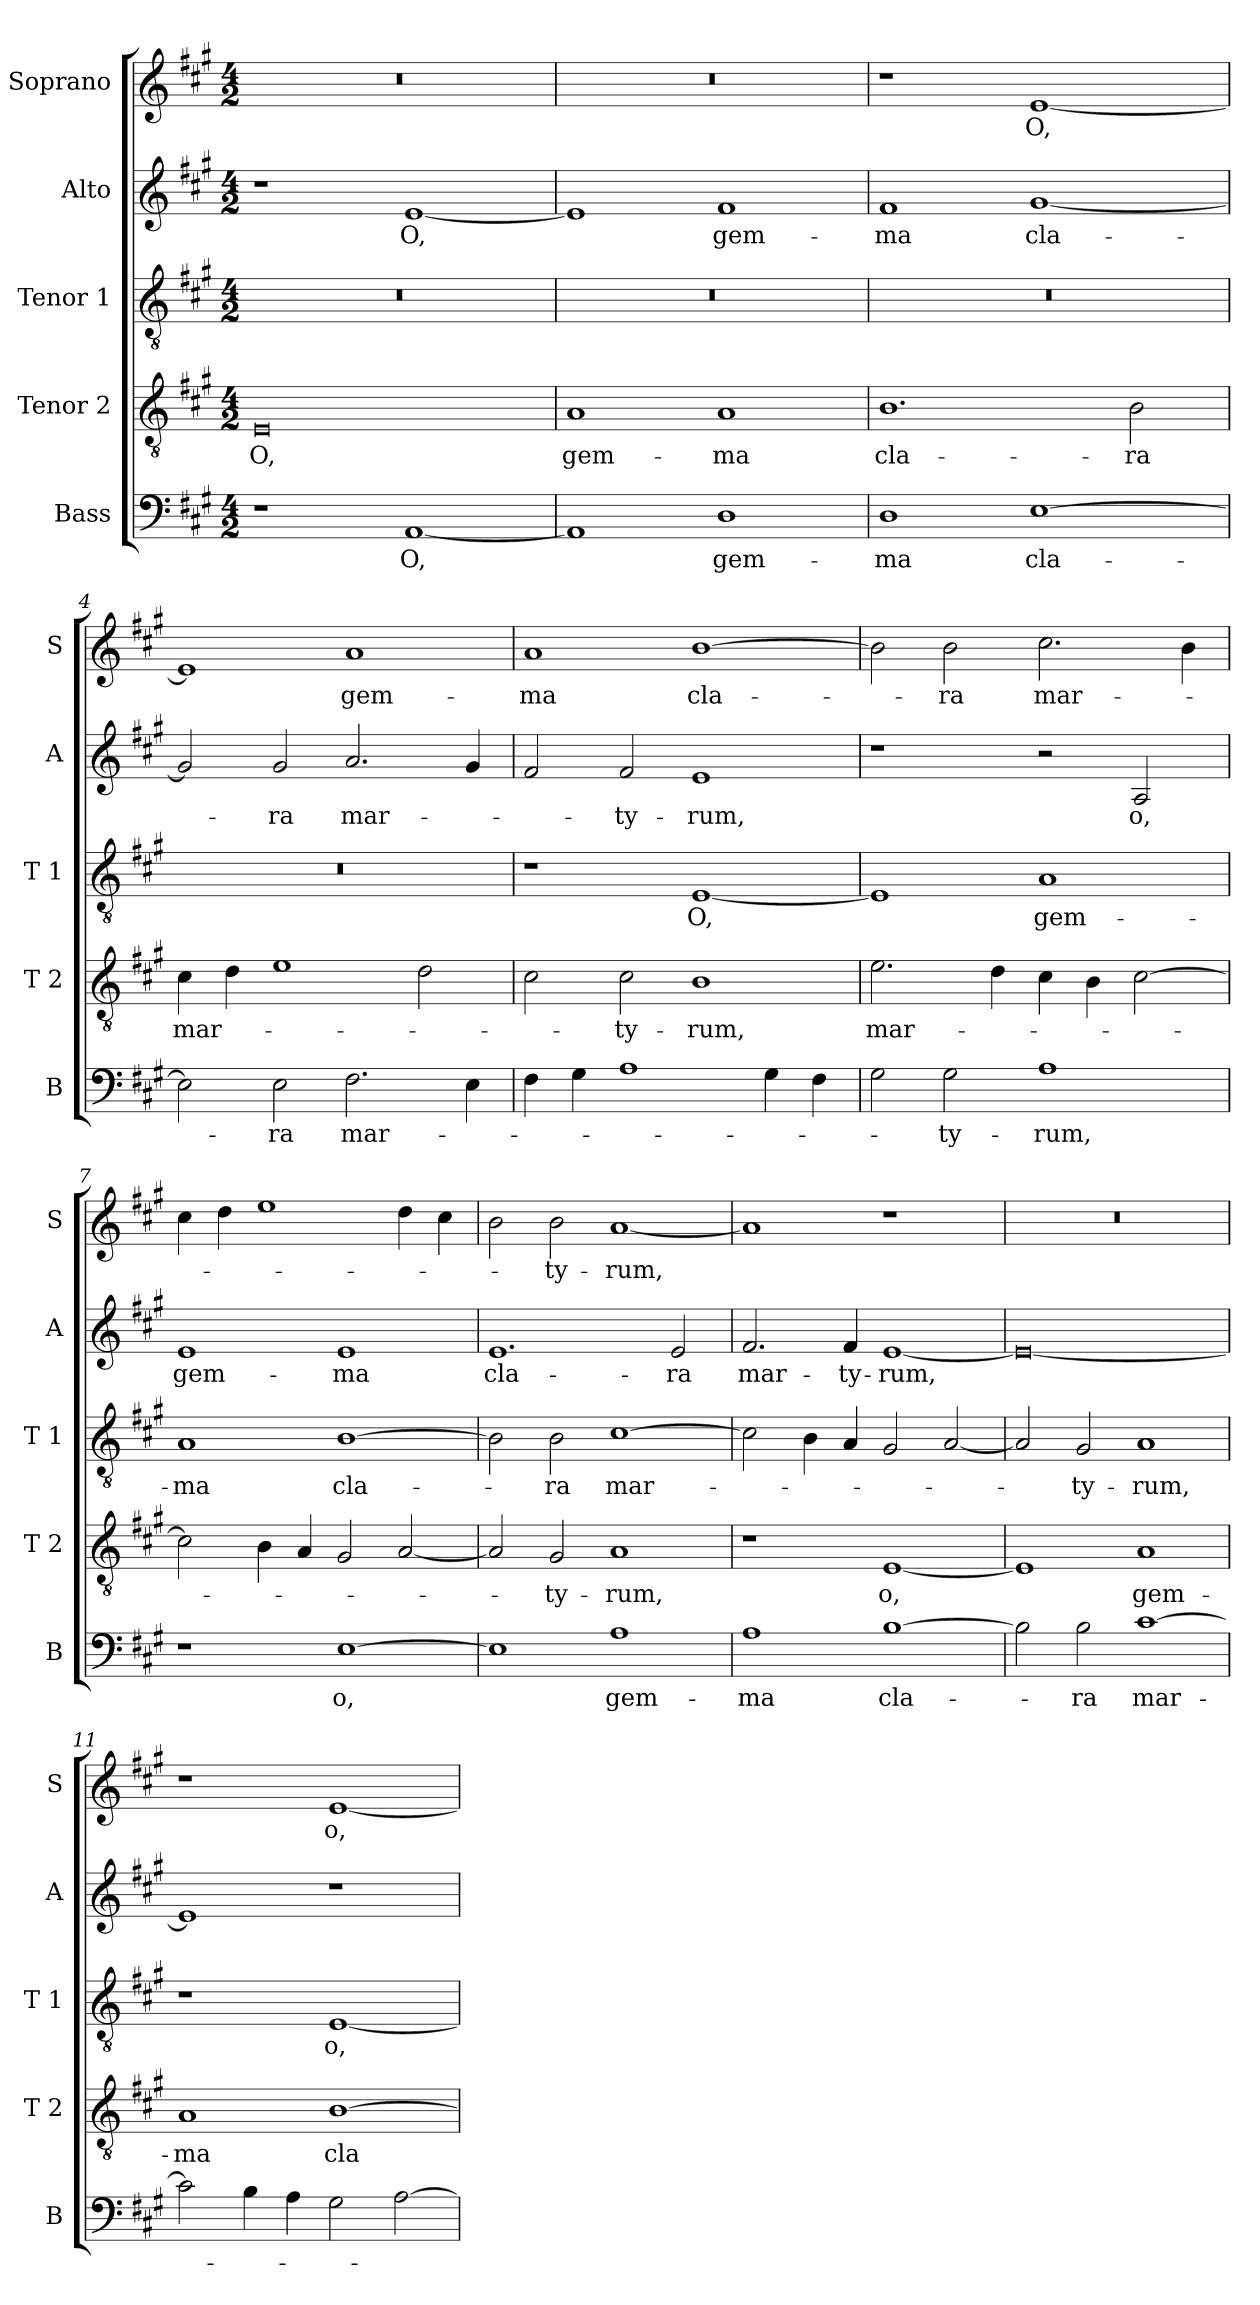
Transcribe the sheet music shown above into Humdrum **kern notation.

**kern	**text	**kern	**text	**kern	**text	**kern	**text	**kern	**text
*part5	*part5	*part4	*part4	*part3	*part3	*part2	*part2	*part1	*part1
*staff5	*staff5	*staff4	*staff4	*staff3	*staff3	*staff2	*staff2	*staff1	*staff1
*I"Bass	*	*I"Tenor 2	*	*I"Tenor 1	*	*I"Alto	*	*I"Soprano	*
*I'B	*	*I'T 2	*	*I'T 1	*	*I'A	*	*I'S	*
*clefF4	*	*clefGv2	*	*clefGv2	*	*clefG2	*	*clefG2	*
*k[f#c#g#]	*	*k[f#c#g#]	*	*k[f#c#g#]	*	*k[f#c#g#]	*	*k[f#c#g#]	*
*A:	*	*A:	*	*A:	*	*A:	*	*A:	*
*M4/2	*	*M4/2	*	*M4/2	*	*M4/2	*	*M4/2	*
=1	=1	=1	=1	=1	=1	=1	=1	=1	=1
!	!	!	!LO:LY:b	!	!	!	!	!	!
1r	.	0E	O,	0r	.	1r	.	0r	.
!	!LO:LY:b	!	!	!	!	!	!LO:LY:b	!	!
[1AA	O,	.	.	.	.	[1e	O,	.	.
=2	=2	=2	=2	=2	=2	=2	=2	=2	=2
!	!	!	!LO:LY:b	!	!	!	!	!	!
1AA]	.	1A	gem-	0r	.	1e]	.	0r	.
!	!LO:LY:b	!	!LO:LY:b	!	!	!	!LO:LY:b	!	!
1D	gem-	1A	-ma	.	.	1f#	gem-	.	.
=3	=3	=3	=3	=3	=3	=3	=3	=3	=3
!	!LO:LY:b	!	!LO:LY:b	!	!	!	!LO:LY:b	!	!
1D	-ma	1.B	cla-	0r	.	1f#	-ma	1r	.
!	!LO:LY:b	!	!	!	!	!	!LO:LY:b	!	!LO:LY:b
[1E	cla-	.	.	.	.	[1g#	cla-	[1e	O,
!	!	!	!LO:LY:b	!	!	!	!	!	!
.	.	2B\	-ra	.	.	.	.	.	.
=4	=4	=4	=4	=4	=4	=4	=4	=4	=4
!	!	!	!LO:LY:b	!	!	!	!	!	!
2E\]	.	4c#\	mar-	0r	.	2g#/]	.	1e]	.
.	.	4d\	.	.	.	.	.	.	.
!	!LO:LY:b	!	!	!	!	!	!LO:LY:b	!	!
2E\	-ra	1e	.	.	.	2g#/	-ra	.	.
!	!LO:LY:b	!	!	!	!	!	!LO:LY:b	!	!LO:LY:b
2.F#\	mar-	.	.	.	.	2.a/	mar-	1a	gem-
.	.	2d\	.	.	.	.	.	.	.
4E\	.	.	.	.	.	4g#/	.	.	.
=5	=5	=5	=5	=5	=5	=5	=5	=5	=5
!	!	!	!	!	!	!	!	!	!LO:LY:b
4F#\	.	2c#\	.	1r	.	2f#/	.	1a	-ma
4G#\	.	.	.	.	.	.	.	.	.
!	!	!	!LO:LY:b	!	!	!	!LO:LY:b	!	!
1A	.	2c#\	-ty-	.	.	2f#/	-ty-	.	.
!	!	!	!LO:LY:b	!	!LO:LY:b	!	!LO:LY:b	!	!LO:LY:b
.	.	1B	-rum,	[1E	O,	1e	-rum,	[1b	cla-
4G#\	.	.	.	.	.	.	.	.	.
4F#\	.	.	.	.	.	.	.	.	.
=6	=6	=6	=6	=6	=6	=6	=6	=6	=6
!	!	!	!LO:LY:b	!	!	!	!	!	!
2G#\	.	2.e\	mar-	1E]	.	1r	.	2b\]	.
!	!LO:LY:b	!	!	!	!	!	!	!	!LO:LY:b
2G#\	-ty-	.	.	.	.	.	.	2b\	-ra
.	.	4d\	.	.	.	.	.	.	.
!	!LO:LY:b	!	!	!	!LO:LY:b	!	!	!	!LO:LY:b
1A	-rum,	4c#\	.	1A	gem-	2r	.	2.cc#\	mar-
.	.	4B\	.	.	.	.	.	.	.
!	!	!	!	!	!	!	!LO:LY:b	!	!
.	.	[2c#\	.	.	.	2A/	o,	.	.
.	.	.	.	.	.	.	.	4b\	.
!!LO:LB:g=z
=7	=7	=7	=7	=7	=7	=7	=7	=7	=7
!	!	!	!	!	!LO:LY:b	!	!LO:LY:b	!	!
1r	.	2c#\]	.	1A	-ma	1e	gem-	4cc#\	.
.	.	.	.	.	.	.	.	4dd\	.
.	.	4B\	.	.	.	.	.	1ee	.
.	.	4A/	.	.	.	.	.	.	.
!	!LO:LY:b	!	!	!	!LO:LY:b	!	!LO:LY:b	!	!
[1E	o,	2G#/	.	[1B	cla-	1e	-ma	.	.
.	.	[2A/	.	.	.	.	.	4dd\	.
.	.	.	.	.	.	.	.	4cc#\	.
=8	=8	=8	=8	=8	=8	=8	=8	=8	=8
!	!	!	!	!	!	!	!LO:LY:b	!	!
1E]	.	2A/]	.	2B\]	.	1.e	cla-	2b\	.
!	!	!	!LO:LY:b	!	!LO:LY:b	!	!	!	!LO:LY:b
.	.	2G#/	-ty-	2B\	-ra	.	.	2b\	-ty-
!	!LO:LY:b	!	!LO:LY:b	!	!LO:LY:b	!	!	!	!LO:LY:b
1A	gem-	1A	-rum,	[1c#	mar-	.	.	[1a	-rum,
!	!	!	!	!	!	!	!LO:LY:b	!	!
.	.	.	.	.	.	2e/	-ra	.	.
=9	=9	=9	=9	=9	=9	=9	=9	=9	=9
!	!LO:LY:b	!	!	!	!	!	!LO:LY:b	!	!
1A	-ma	1r	.	2c#\]	.	2.f#/	mar-	1a]	.
.	.	.	.	4B\	.	.	.	.	.
!	!	!	!	!	!	!	!LO:LY:b	!	!
.	.	.	.	4A/	.	4f#/	-ty-	.	.
!	!LO:LY:b	!	!LO:LY:b	!	!	!	!LO:LY:b	!	!
[1B	cla-	[1E	o,	2G#/	.	[1e	-rum,	1r	.
.	.	.	.	[2A/	.	.	.	.	.
=10	=10	=10	=10	=10	=10	=10	=10	=10	=10
2B\]	.	1E]	.	2A/]	.	0e_	.	0r	.
!	!LO:LY:b	!	!	!	!LO:LY:b	!	!	!	!
2B\	-ra	.	.	2G#/	-ty-	.	.	.	.
!	!LO:LY:b	!	!LO:LY:b	!	!LO:LY:b	!	!	!	!
[1c#	mar-	1A	gem-	1A	-rum,	.	.	.	.
=11	=11	=11	=11	=11	=11	=11	=11	=11	=11
!	!	!	!LO:LY:b	!	!	!	!	!	!
2c#\]	.	1A	-ma	1r	.	1e]	.	1r	.
4B\	.	.	.	.	.	.	.	.	.
4A\	.	.	.	.	.	.	.	.	.
!	!	!	!LO:LY:b	!	!LO:LY:b	!	!	!	!LO:LY:b
2G#\	.	[1B	cla-	[1E	o,	1r	.	[1e	o,
[2A\	.	.	.	.	.	.	.	.	.
=	=	=	=	=	=	=	=	=	=
*-	*-	*-	*-	*-	*-	*-	*-	*-	*-
